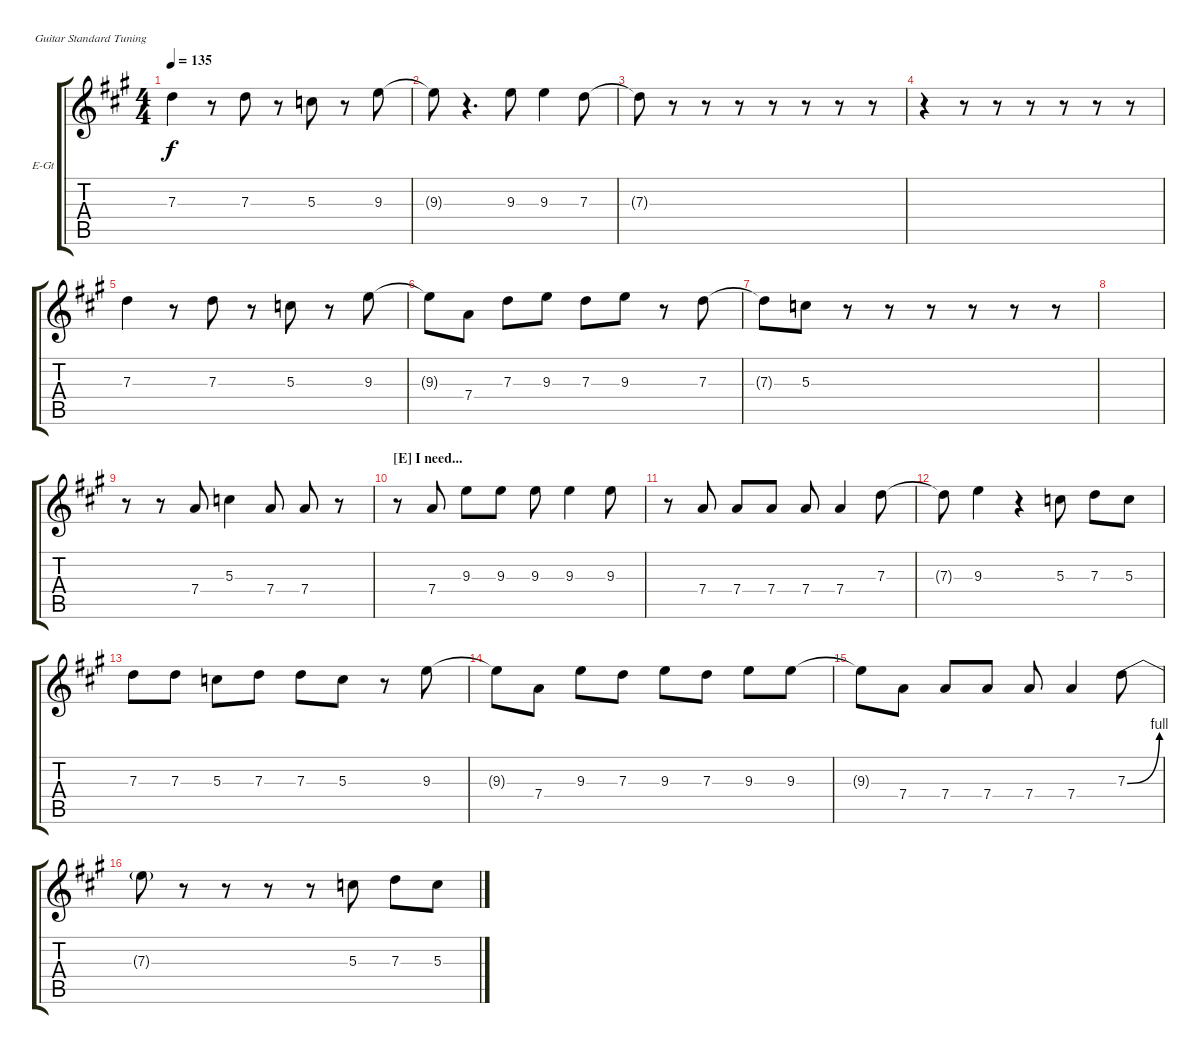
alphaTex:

\defaultSystemsLayout 4
\bracketExtendMode groupsimilarinstruments
\firstSystemTrackNameOrientation horizontal
\otherSystemsTrackNameOrientation horizontal
\track ("Vocals" "E-Gt") {instrument electricguitarclean}
\staff {score tabs}
\tuning (E4 B3 G3 D3 A2 E2)
\ts (4 4)
\tempo 135
\clef g2
\ks f#minor
7.3.4{dy f} r.8 7.3.8 r.8 5.3.8 r.8 9.3.8 |
9.3{t}.8 r.4{d} 9.3.8 9.3.4 7.3.8 |
7.3{t}.8 r.8 r.8 r.8 r.8 r.8 r.8 r.8 |
r.4 r.8 r.8 r.8 r.8 r.8 r.8 |
7.3.4 r.8 7.3.8 r.8 5.3.8 r.8 9.3.8 |
9.3{t}.8 7.4.8 7.3.8 9.3.8 7.3.8 9.3.8 r.8 7.3.8 |
7.3{t}.8 5.3.8 r.8 r.8 r.8 r.8 r.8 r.8 |
|
r.8 r.8 7.4.8 5.3.4 7.4.8 7.4.8 r.8 |
\section ("E" "I need...")
r.8 7.4.8 9.3.8 9.3.8 9.3.8 9.3.4 9.3.8 |
r.8 7.4.8 7.4.8 7.4.8 7.4.8 7.4.4 7.3.8 |
7.3{t}.8 9.3.4 r.4 5.3.8 7.3.8 5.3.8 |
7.3.8 7.3.8 5.3.8 7.3.8 7.3.8 5.3.8 r.8 9.3.8 |
9.3{t}.8 7.4.8 9.3.8 7.3.8 9.3.8 7.3.8 9.3.8 9.3.8 |
9.3{t}.8 7.4.8 7.4.8 7.4.8 7.4.8 7.4.4 7.3{be (bend 0 0 30 4)}.8 |
7.3{t}.8 r.8 r.8 r.8 r.8 5.3.8 7.3.8 5.3.8
